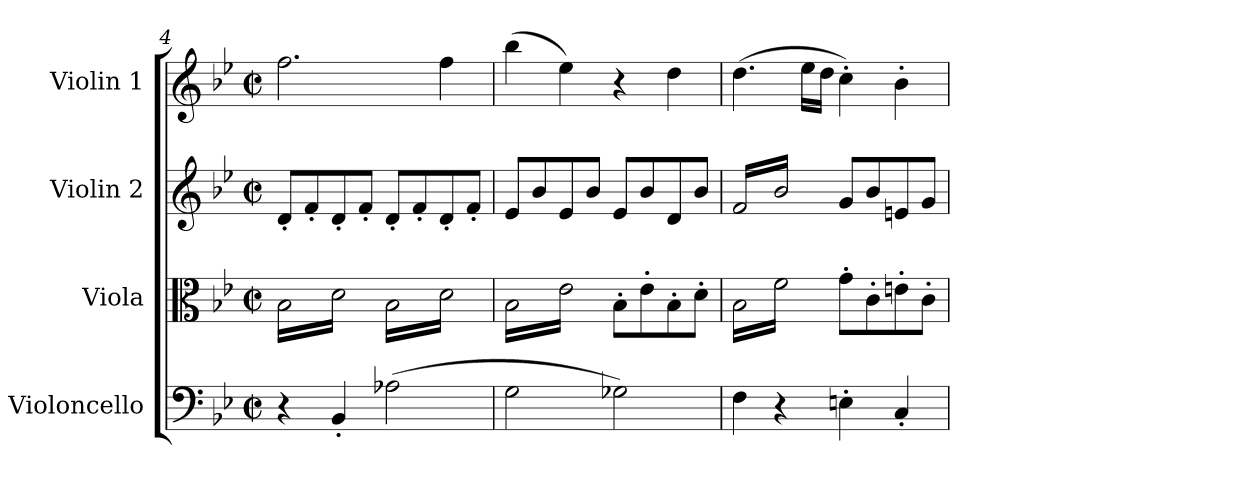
**kern	**kern	**kern	**kern
*part4	*part3	*part2	*part1
*staff4	*staff3	*staff2	*staff1
*I"Violoncello	*I"Viola	*I"Violin 2	*I"Violin 1
*I'Vc	*I'Vla	*I'Vln	*I'Vln
*clefF4	*clefC3	*clefG2	*clefG2
*k[b-e-]	*k[b-e-]	*k[b-e-]	*k[b-e-]
*M2/2	*M2/2	*M2/2	*M2/2
*met(c|)	*met(c|)	*met(c|)	*met(c|)
=4	=4	=4	=4
*	*tremolo	*	*
4r	16B-\LL	8d'/L	2.ff\
.	16d\	.	.
.	16B-\	8f'/	.
.	16d\	.	.
4BB-'/	16B-\	8d'/	.
.	16d\	.	.
.	16B-\	8f'/J	.
.	16d\JJ	.	.
(2A-X\	16B-\LL	8d'/L	.
.	16d\	.	.
.	16B-\	8f'/	.
.	16d\	.	.
.	16B-\	8d'/	4ff\
.	16d\	.	.
.	16B-\	8f'/J	.
.	16d\JJ	.	.
!!LO:LB:g=z
=5	=5	=5	=5
2G\	16B-\LL	8e-/L	(4bb-\
.	16e-\	.	.
.	16B-\	8b-/	.
.	16e-\	.	.
.	16B-\	8e-/	4ee-\)
.	16e-\	.	.
.	16B-\	8b-/J	.
.	16e-\JJ	.	.
*	*Xtremolo	*	*
2G-X\)	8B-'\L	8e-/L	4r
.	.	.	.
.	8e-'\	8b-/	.
.	.	.	.
.	8B-'\	8d/	4dd\
.	8d'\J	8b-/J	.
=6	=6	=6	=6
*	*tremolo	*	*
*	*	*tremolo	*
4F\	16B-\LL	16f/LL	(4.dd\
.	16f\	16b-/	.
.	16B-\	16f/	.
.	16f\	16b-/	.
4r	16B-\	16f/	.
.	16f\	16b-/	.
.	16B-\	16f/	16ee-\LL
.	16f\JJ	16b-/JJ	16dd\JJ
*	*	*Xtremolo	*
*	*Xtremolo	*	*
4En'\	8g'\L	8g/L	4cc'\)
.	.	.	.
.	8c'\	8b-/	.
.	.	.	.
4C'/	8en'\	8en/	4b-'\
.	8c'\J	8g/J	.
=	=	=	=
*-	*-	*-	*-
